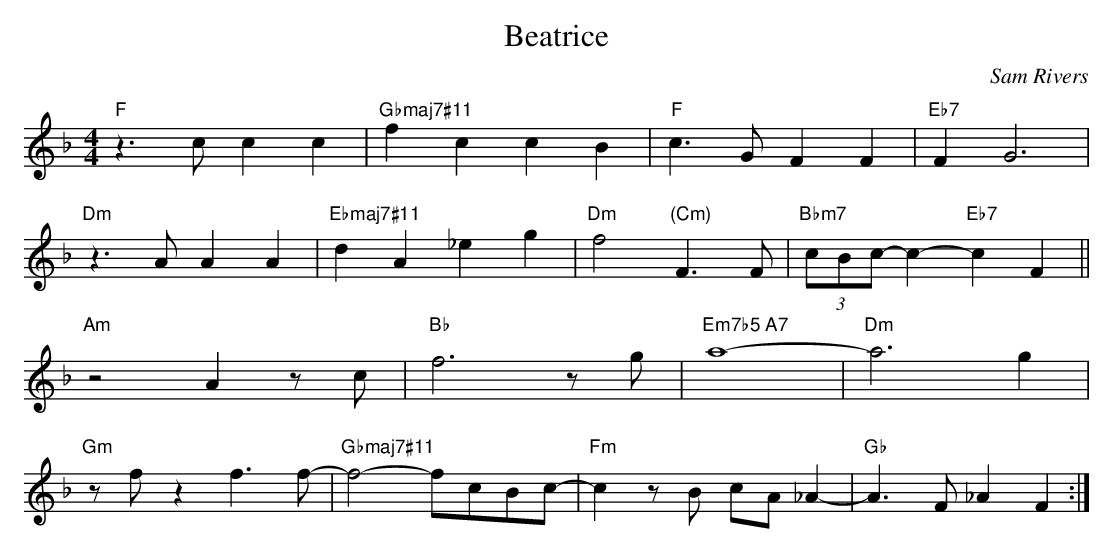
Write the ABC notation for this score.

X:1
T: Beatrice
C:Sam Rivers
L:1/4
M:4/4
K:F
"F"z>ccc | "Gbmaj7#11"fccB | "F"c>GFF | "Eb7"FG3 |
"Dm"z>AAA | "Ebmaj7#11"dA_eg | "Dm"f2"(Cm)"F>F | "Bbm7"(3c/B/c/-c- "Eb7"cF ||
"Am"z2 Az/c/ | "Bb"f3z/g/ | "Em7b5 A7"a4- | "Dm"a3g |
"Gm"z/f/zf>f- | "Gbmaj7#11"f2- f/c/B/c/- | "Fm"c z/B/ c/A/_A- | "Gb"A>F_AF :|
